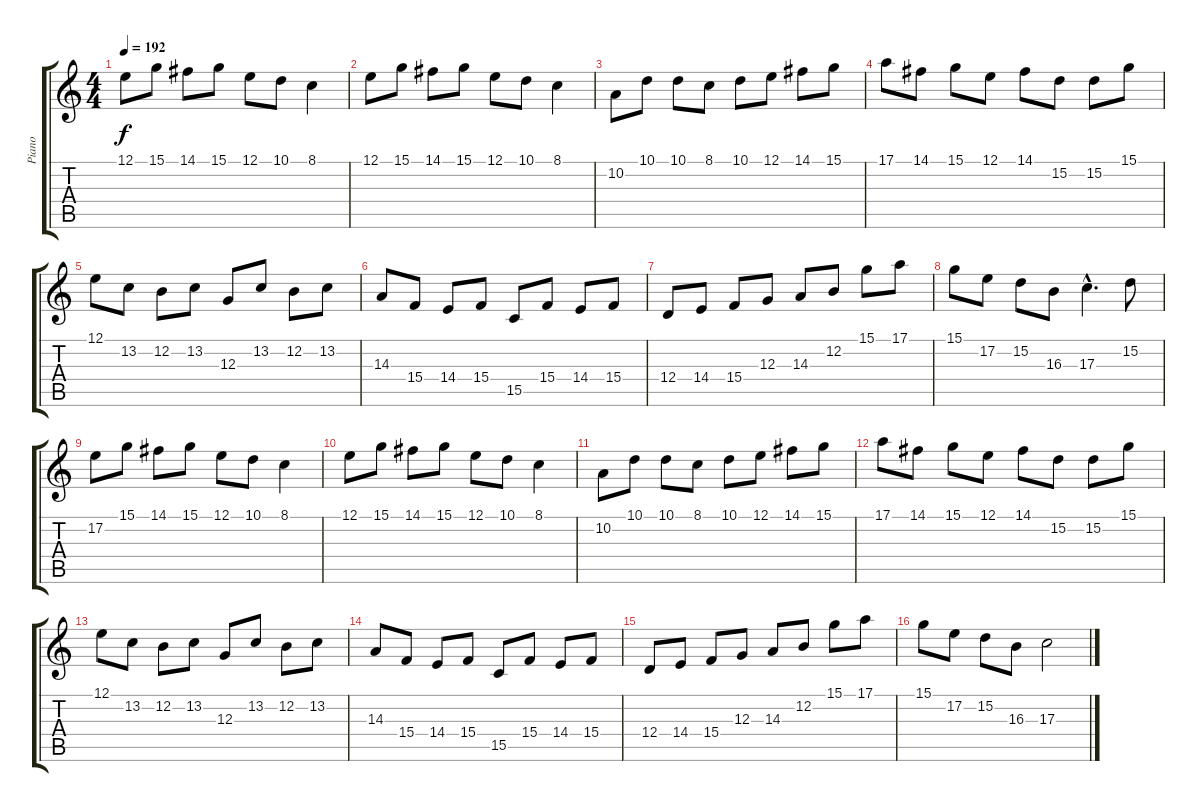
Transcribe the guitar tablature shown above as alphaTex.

\track ("Piano" "Piano") {instrument acousticgrandpiano}
\staff {score tabs}
\tuning (E4 B3 G3 D3 A2 E2) {hide}
\ts (4 4)
\tempo 192
\clef g2
\ks c
12.1.8{dy f} 15.1.8 14.1.8 15.1.8 12.1.8 10.1.8 8.1.4 |
12.1.8 15.1.8 14.1.8 15.1.8 12.1.8 10.1.8 8.1.4 |
10.2.8 10.1.8 10.1.8 8.1.8 10.1.8 12.1.8 14.1.8 15.1.8 |
17.1.8 14.1.8 15.1.8 12.1.8 14.1.8 15.2.8 15.2.8 15.1.8 |
12.1.8 13.2.8 12.2.8 13.2.8 12.3.8 13.2.8 12.2.8 13.2.8 |
14.3.8 15.4.8 14.4.8 15.4.8 15.5.8 15.4.8 14.4.8 15.4.8 |
12.4.8 14.4.8 15.4.8 12.3.8 14.3.8 12.2.8 15.1.8 17.1.8 |
15.1.8 17.2.8 15.2.8 16.3.8 17.3{hac}.4{d} 15.2.8 |
17.2.8 15.1.8 14.1.8 15.1.8 12.1.8 10.1.8 8.1.4 |
12.1.8 15.1.8 14.1.8 15.1.8 12.1.8 10.1.8 8.1.4 |
10.2.8 10.1.8 10.1.8 8.1.8 10.1.8 12.1.8 14.1.8 15.1.8 |
17.1.8 14.1.8 15.1.8 12.1.8 14.1.8 15.2.8 15.2.8 15.1.8 |
12.1.8 13.2.8 12.2.8 13.2.8 12.3.8 13.2.8 12.2.8 13.2.8 |
14.3.8 15.4.8 14.4.8 15.4.8 15.5.8 15.4.8 14.4.8 15.4.8 |
12.4.8 14.4.8 15.4.8 12.3.8 14.3.8 12.2.8 15.1.8 17.1.8 |
15.1.8 17.2.8 15.2.8 16.3.8 17.3.2
